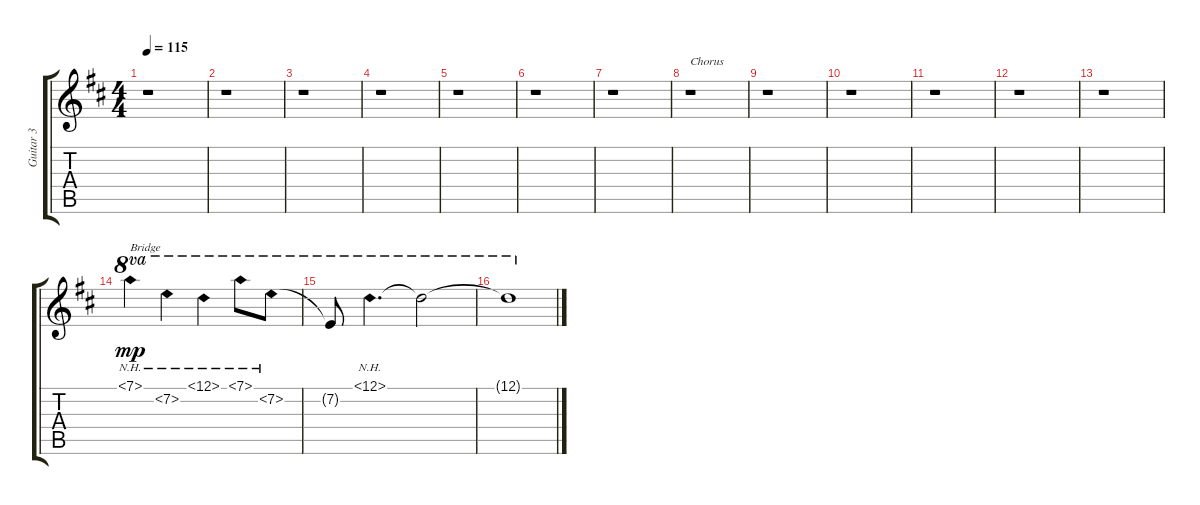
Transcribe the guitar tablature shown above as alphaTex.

\track ("Guitar 3" "Guitar 3") {instrument electricguitarclean}
\staff {score tabs}
\tuning (D4 A3 F3 C3 G2 D2) {hide}
\ts (4 4)
\tempo 115
\clef g2
\ks d
r.1{dy mp} |
r.1 |
r.1 |
r.1 |
r.1 |
r.1 |
r.1 |
r.1{txt "Chorus"} |
r.1 |
r.1 |
r.1 |
r.1 |
r.1 |
7.1{nh}.4{ot 8va txt "Bridge"} 7.2{nh}.4{ot 8va} 12.1{nh}.4{ot 8va} 7.1{nh}.8{ot 8va} 7.2{nh}.8{ot 8va} |
7.2{t}.8{ot 8va} 12.1{nh}.4{d ot 8va} 12.1{t}.2{ot 8va} |
12.1{t}.1{ot 8va}
